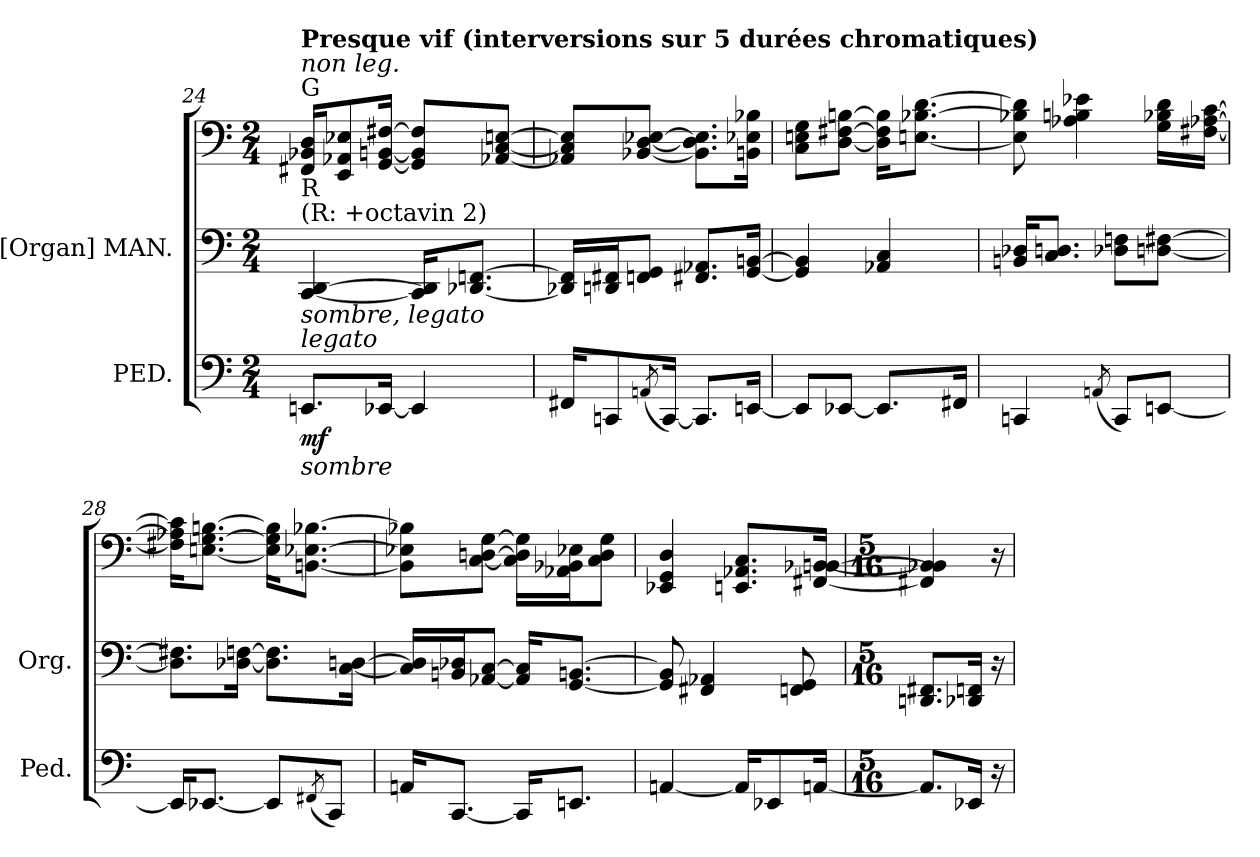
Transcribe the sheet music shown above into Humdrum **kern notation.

**kern	**dynam	**kern	**kern	**dynam
*part2	*part2	*part1	*part1	*part1
*staff3	*staff3	*staff2	*staff1	*staff1/2
*I"PED.	*	*I"[Organ] MAN.	*	*
*I'Ped.	*	*I'Org.	*	*
!!LO:PB:g=z
*clefF4	*	*clefF4	*clefF4	*
*k[]	*	*k[]	*k[]	*
*C:	*	*C:	*C:	*
*M2/4	*	*M2/4	*M2/4	*
*MM120	*	*MM120	*MM26	*
=24	=24	=24	=24	=24
!	!	!	!LO:TX:a:t=G	!
!	!	!	!LO:TX:a:i:t=non leg.	!
!	!	!	!LO:TX:a:B:t=Presque vif (interversions sur 5 durées chromatiques)	!
!	!	!LO:TX:a:t=(R&colon; +octavin 2)	!	!
!	!	!LO:TX:b:i:t=sombre, legato	!	!
!	!	!LO:TX:a:t=R	!	!
!LO:TX:a:i:t=legato	!	!	!	!
!LO:TX:b:i:t=sombre	!	!	!	!
8.EEni/L	mf	[<4CCi/ [>4DDi	16FF#Xi/ 16BB-Xi 16DiKL	mf mf
.	.	.	8EEi/ 8AA-Xi 8E-Xi	.
[<16EE-Xi/Jk	.	.	[<16GGi/ [<16BBni [>16F#XiJk	.
4EE-i/]	.	16CCi/] 16DDi]KL	8GGi/] 8BBi] 8F#i]L	.
.	.	[<8.DD-Xi/ [>8.FFniJ	.	.
.	.	.	[<8AA-Xi/ [>8Ci [>8EniJ	.
=25	=25	=25	=25	=25
16FF#Xi/KL	.	16DD-Xi/] 16FFi]LL	8AA-Xi/] 8Ci] 8Ei]L	.
8CCni/	.	16DDni/ 16FF#XiJ	.	.
.	.	8FFni/ 8GGiJ	[<8BB-Xi/ [<8Di [>8E-XiJ	.
(8qAAni/	.	.	.	.
[<16CCi/Jk)	.	.	.	.
8.CCi/L]	.	8.FF#Xi/ 8.AA-XiL	8.BB-i\] 8.Di] 8.E-i]L	.
[<16EEni/Jk	.	[<16GGi/ [>16BBniJk	16BBni\ 16E-Xi 16B-XiJk	.
=26	=26	=26	=26	=26
8EEi/L]	.	4GGi/] 4BBi]	8Ci\ 8Eni 8GiL	.
[<8EE-Xi/J	.	.	[<8Di\ [>8F#Xi [>8BniJ	.
8.EE-i/L]	.	4AA-Xi/ 4Ci	16Di\] 16F#i] 16Bi]KL	.
.	.	.	[<8.Eni\ [>8.B-Xi [>8.diJ	.
16FF#Xi/Jk	.	.	.	.
=27	=27	=27	=27	=27
4CCni/	.	16BBni/ 16D-XiKL	8Ei\] 8B-Xi] 8di]	.
.	.	8.Ci/ 8.DniJ	.	.
.	.	.	4A-Xi\ 4Bni 4e-Xi	.
(8qAAni/	.	.	.	.
8CCi/L)	.	8D-Xi\ 8FniL	.	.
[<8EEni/J	.	[<8Dni\ [>8F#XiJ	16Gi\ 16B-Xi 16diLL	.
.	.	.	[<16F#Xi\ [>16A-Xi [>16ciJJ	.
=28	=28	=28	=28	=28
16EEi/KL]	.	8.Di\] 8.F#Xi]L	16F#Xi\] 16A-Xi] 16ci]KL	.
[<8.EE-Xi/J	.	.	[<8.Eni\ [>8.Gi [>8.BniJ	.
.	.	[<16D-Xi\ [>16FniJk	.	.
8EE-i/L]	.	8.D-i\] 8.Fi]L	16Ei\] 16Gi] 16Bi]KL	.
.	.	.	[<8.BBni\ [>8.E-Xi [>8.B-XiJ	.
(8qFF#Xi/	.	.	.	.
8CCi/J)	.	.	.	.
.	.	[<16Ci\ [>16DniJk	.	.
=29	=29	=29	=29	=29
16AAni/KL	.	16Ci/] 16Di]LL	8BBni\] 8E-Xi] 8B-Xi]L	.
[<8.CCi/J	.	16BBni/ 16D-XiJ	.	.
.	.	[<8AA-Xi/ [>8CiJ	[<8Ci\ [>8Dni [>8GiJ	.
16CCi/KL]	.	16AA-i/] 16Ci]KL	16Ci\] 16Di] 16Gi]LL	.
8.EEni/J	.	[<8.GGi/ [>8.BBniJ	16AA-Xi\ 16BB-Xi 16E-XiJ	.
.	.	.	8Ci\ 8Di 8GiJ	.
=30	=30	=30	=30	=30
[<4AAni/	.	8GGi/] 8BBi]	4EE-Xi/ 4GGi 4Di	.
.	.	4FF#Xi/ 4AA-Xi	.	.
16AAi/KL]	.	.	8.EEni/ 8.AA-Xi 8.CiL	.
8EE-Xi/	.	.	.	.
.	.	8FFni/ 8GGi	.	.
[<16AAni/Jk	.	.	[<16FF#Xi/ [<16BBni [>16BB-XiJk	.
=31	=31	=31	=31	=31
*M5/16	*	*M5/16	*M5/16	*
8.AAi/L]	.	8.DDni/ 8.FF#XiL	4FF#Xi/] 4BBni] 4BB-Xi]	.
16EE-Xi/Jk	.	16DD-Xi/ 16FFniJk	.	.
16r	.	16r	16r	.
=	=	=	=	=
*-	*-	*-	*-	*-
